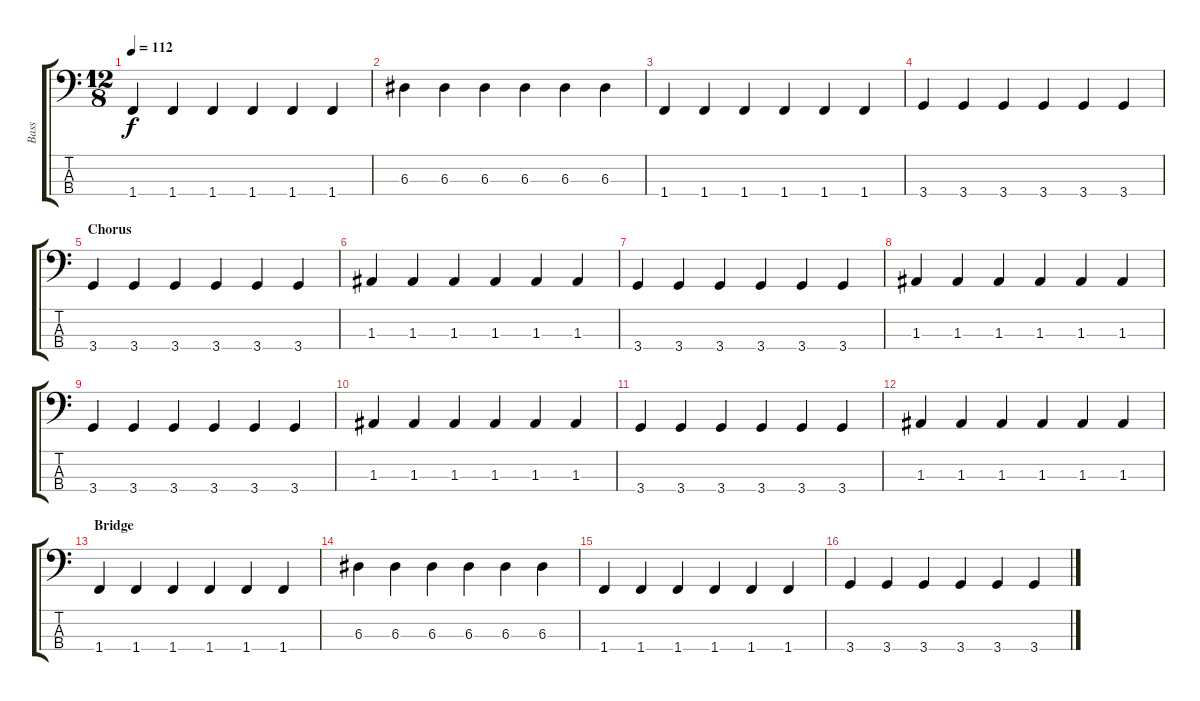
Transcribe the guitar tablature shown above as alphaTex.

\track ("Bass" "Bass") {instrument electricbassfinger}
\staff {score tabs}
\tuning (G2 D2 A1 E1) {hide}
\ts (12 8)
\tempo 112
\clef f4
\ks c
1.4.4{dy f} 1.4.4 1.4.4 1.4.4 1.4.4 1.4.4 |
6.3.4 6.3.4 6.3.4 6.3.4 6.3.4 6.3.4 |
1.4.4 1.4.4 1.4.4 1.4.4 1.4.4 1.4.4 |
3.4.4 3.4.4 3.4.4 3.4.4 3.4.4 3.4.4 |
\section ("" "Chorus")
3.4.4 3.4.4 3.4.4 3.4.4 3.4.4 3.4.4 |
1.3.4 1.3.4 1.3.4 1.3.4 1.3.4 1.3.4 |
3.4.4 3.4.4 3.4.4 3.4.4 3.4.4 3.4.4 |
1.3.4 1.3.4 1.3.4 1.3.4 1.3.4 1.3.4 |
3.4.4 3.4.4 3.4.4 3.4.4 3.4.4 3.4.4 |
1.3.4 1.3.4 1.3.4 1.3.4 1.3.4 1.3.4 |
3.4.4 3.4.4 3.4.4 3.4.4 3.4.4 3.4.4 |
1.3.4 1.3.4 1.3.4 1.3.4 1.3.4 1.3.4 |
\section ("" "Bridge")
1.4.4 1.4.4 1.4.4 1.4.4 1.4.4 1.4.4 |
6.3.4 6.3.4 6.3.4 6.3.4 6.3.4 6.3.4 |
1.4.4 1.4.4 1.4.4 1.4.4 1.4.4 1.4.4 |
3.4.4 3.4.4 3.4.4 3.4.4 3.4.4 3.4.4
